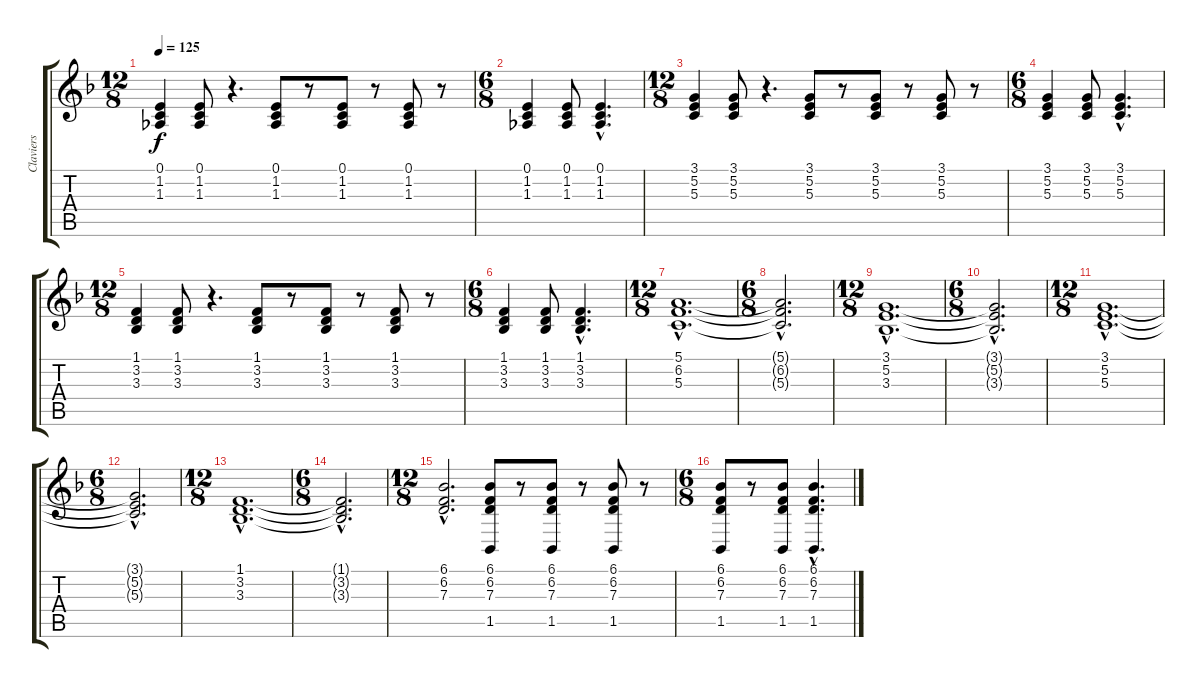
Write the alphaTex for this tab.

\track ("Claviers" "Claviers") {instrument churchorgan}
\staff {score tabs}
\tuning (E4 B3 G3 D3 A2 E2) {hide}
\ts (12 8)
\tempo 125
\clef g2
\ks f
(0.1 1.2 1.3).4{dy f} (0.1 1.2 1.3).8 r.4{d} (0.1 1.2 1.3).8 r.8 (0.1 1.2 1.3).8 r.8 (0.1 1.2 1.3).8 r.8 |
\ts (6 8)
(0.1 1.2 1.3).4 (0.1 1.2 1.3).8 (0.1{hac} 1.2{hac} 1.3{hac}).4{d} |
\ts (12 8)
(3.1 5.2 5.3).4 (3.1 5.2 5.3).8 r.4{d} (3.1 5.2 5.3).8 r.8 (3.1 5.2 5.3).8 r.8 (3.1 5.2 5.3).8 r.8 |
\ts (6 8)
(3.1 5.2 5.3).4 (3.1 5.2 5.3).8 (3.1{hac} 5.2{hac} 5.3{hac}).4{d} |
\ts (12 8)
(1.1 3.2 3.3).4 (1.1 3.2 3.3).8 r.4{d} (1.1 3.2 3.3).8 r.8 (1.1 3.2 3.3).8 r.8 (1.1 3.2 3.3).8 r.8 |
\ts (6 8)
(1.1 3.2 3.3).4 (1.1 3.2 3.3).8 (1.1{hac} 3.2{hac} 3.3{hac}).4{d} |
\ts (12 8)
(5.1{hac} 6.2{hac} 5.3{hac}).1{d} |
\ts (6 8)
(5.1{hac t} 6.2{hac t} 5.3{hac t}).2{d} |
\ts (12 8)
(3.1{hac} 5.2{hac} 3.3{hac}).1{d} |
\ts (6 8)
(3.1{hac t} 5.2{hac t} 3.3{hac t}).2{d} |
\ts (12 8)
(3.1{hac} 5.2{hac} 5.3{hac}).1{d} |
\ts (6 8)
(3.1{hac t} 5.2{hac t} 5.3{hac t}).2{d} |
\ts (12 8)
(1.1{hac} 3.2{hac} 3.3{hac}).1{d} |
\ts (6 8)
(1.1{hac t} 3.2{hac t} 3.3{hac t}).2{d} |
\ts (12 8)
(6.1{hac} 6.2{hac} 7.3{hac}).2{d} (6.1 6.2 7.3 1.5).8 r.8 (6.1 6.2 7.3 1.5).8 r.8 (6.1 6.2 7.3 1.5).8 r.8 |
\ts (6 8)
(6.1 6.2 7.3 1.5).8 r.8 (6.1 6.2 7.3 1.5).8 (6.1{hac} 6.2{hac} 7.3{hac} 1.5{hac}).4{d}
